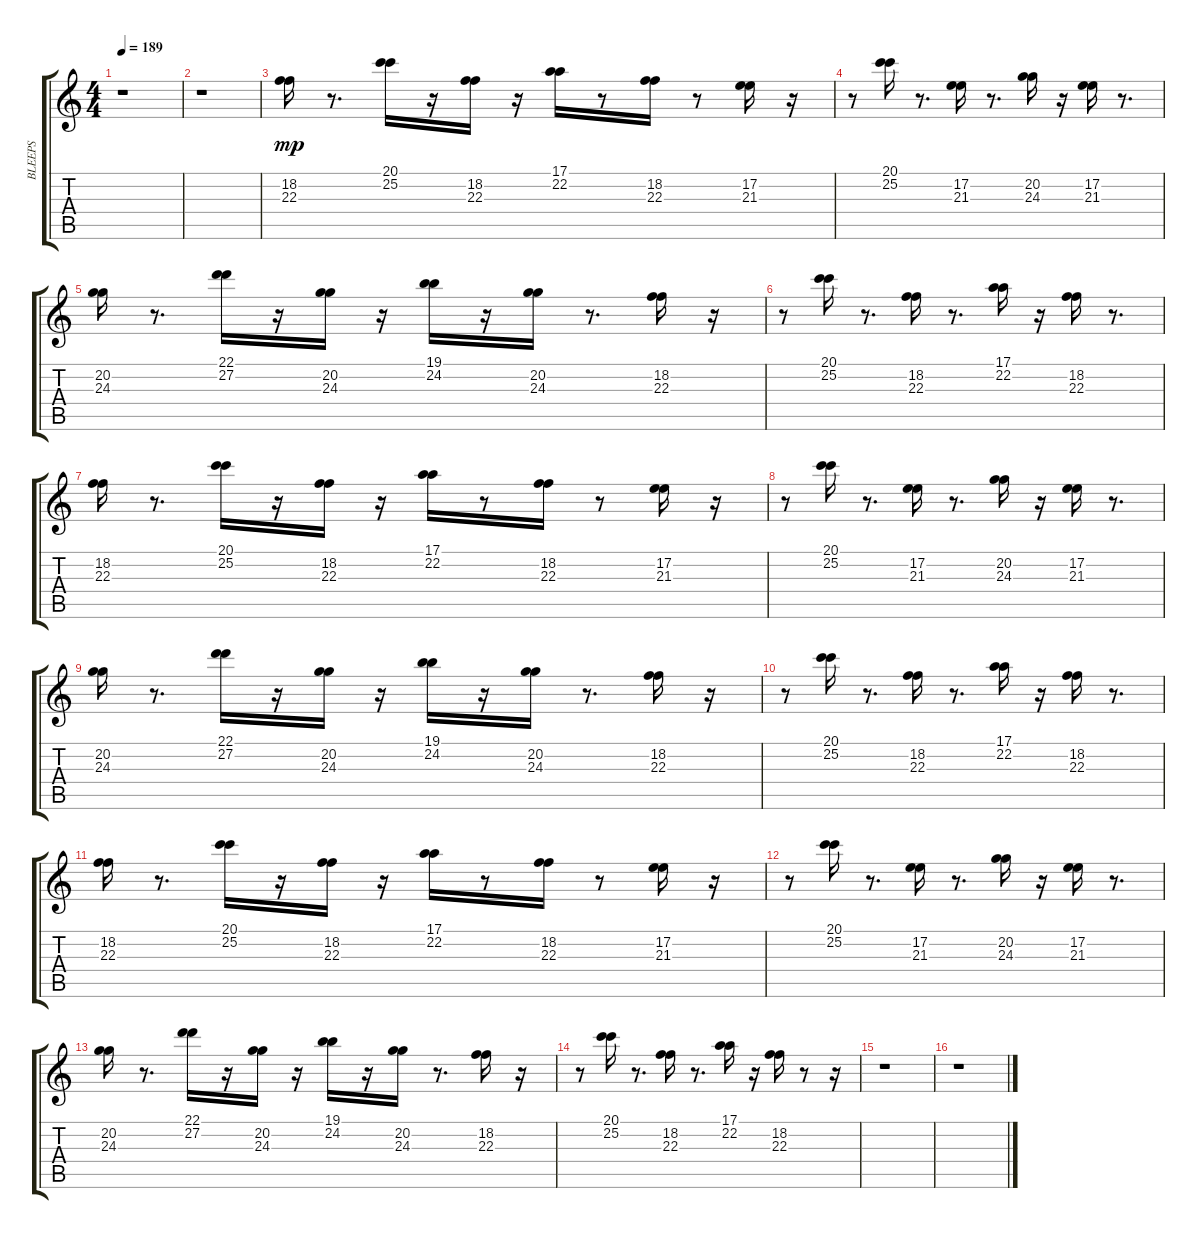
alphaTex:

\track ("BLEEPS" "BLEEPS") {instrument electricpiano1}
\staff {score tabs}
\tuning (E4 B3 G3 D3 A2 E2) {hide}
\ts (4 4)
\tempo 189
\clef g2
\ks c
r.1{dy mp} |
r.1 |
(18.2 22.3).16{volume 15} r.8{d} (20.1 25.2).16 r.16 (18.2 22.3).16 r.16 (17.1 22.2).16 r.8 (18.2 22.3).16 r.8 (17.2 21.3).16 r.16 |
r.8 (20.1 25.2).16 r.8{d} (17.2 21.3).16 r.8{d} (20.2 24.3).16 r.16 (17.2 21.3).16 r.8{d} |
(20.2 24.3).16 r.8{d} (22.1 27.2).16 r.16 (20.2 24.3).16 r.16 (19.1 24.2).16 r.16 (20.2 24.3).16 r.8{d} (18.2 22.3).16 r.16 |
r.8 (20.1 25.2).16 r.8{d} (18.2 22.3).16 r.8{d} (17.1 22.2).16 r.16 (18.2 22.3).16 r.8{d} |
(18.2 22.3).16 r.8{d} (20.1 25.2).16 r.16 (18.2 22.3).16 r.16 (17.1 22.2).16 r.8 (18.2 22.3).16 r.8 (17.2 21.3).16 r.16 |
r.8 (20.1 25.2).16 r.8{d} (17.2 21.3).16 r.8{d} (20.2 24.3).16 r.16 (17.2 21.3).16 r.8{d} |
(20.2 24.3).16 r.8{d} (22.1 27.2).16 r.16 (20.2 24.3).16 r.16 (19.1 24.2).16 r.16 (20.2 24.3).16 r.8{d} (18.2 22.3).16 r.16 |
r.8 (20.1 25.2).16 r.8{d} (18.2 22.3).16 r.8{d} (17.1 22.2).16 r.16 (18.2 22.3).16 r.8{d} |
(18.2 22.3).16 r.8{d} (20.1 25.2).16 r.16 (18.2 22.3).16 r.16 (17.1 22.2).16 r.8 (18.2 22.3).16 r.8 (17.2 21.3).16 r.16 |
r.8 (20.1 25.2).16 r.8{d} (17.2 21.3).16 r.8{d} (20.2 24.3).16 r.16 (17.2 21.3).16 r.8{d} |
(20.2 24.3).16 r.8{d} (22.1 27.2).16 r.16 (20.2 24.3).16 r.16 (19.1 24.2).16 r.16 (20.2 24.3).16 r.8{d} (18.2 22.3).16 r.16 |
r.8 (20.1 25.2).16 r.8{d} (18.2 22.3).16 r.8{d} (17.1 22.2).16 r.16 (18.2 22.3).16 r.8 r.16 |
r.1 |
r.1
